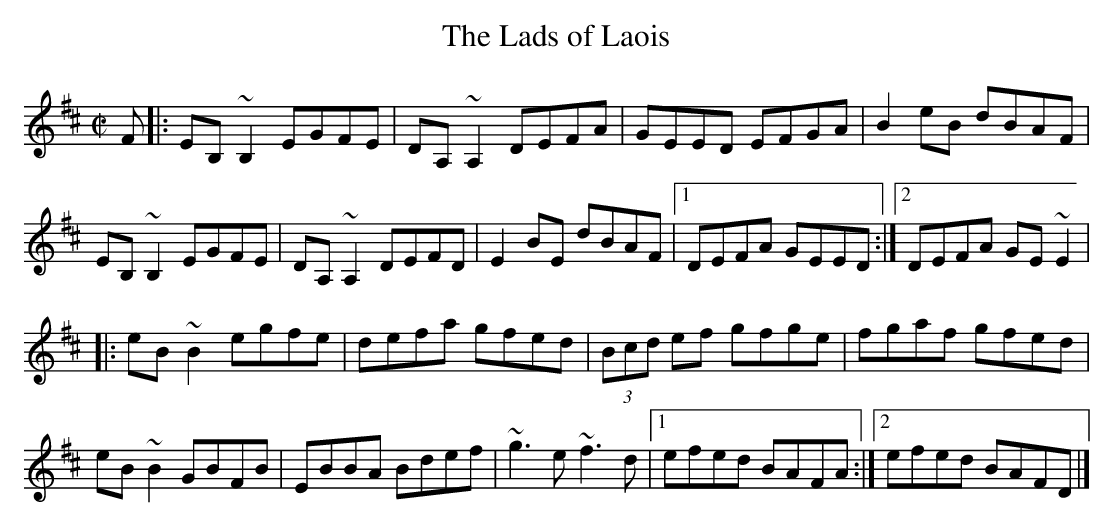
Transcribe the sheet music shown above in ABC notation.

X:1
T:Lads of Laois, The
M:C|
L:1/8
K:EDor
F[|:EB,~B,2 EGFE|DA,~A,2 DEFA|GEED EFGA|B2eB dBAF|!
EB,~B,2 EGFE|DA,~A,2 DEFD|E2BE dBAF|1DEFA GEED:|2DEFA GE~E2|!
|:eB~B2 egfe|defa gfed|(3Bcd ef gfge|fgaf gfed|!
eB~B2 GBFB|EBBA Bdef|~g3e ~f3d|1efed BAFA:|2efed BAFD|]!
